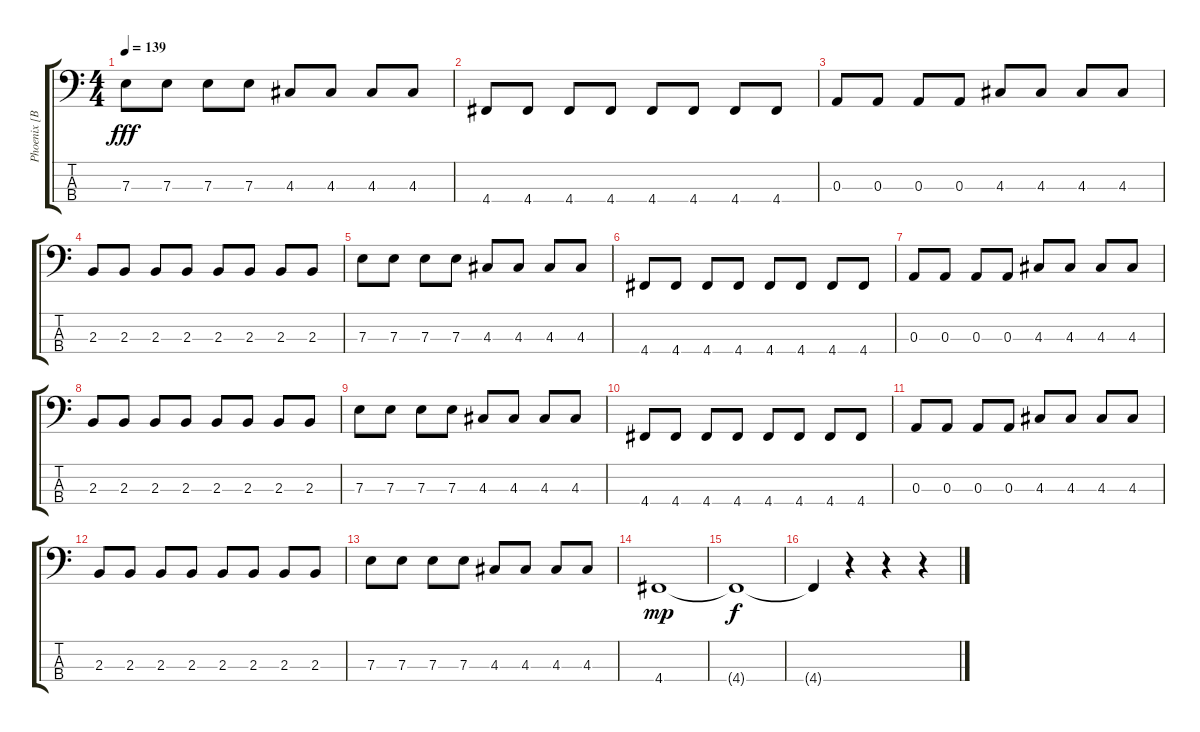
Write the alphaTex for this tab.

\track ("Phoenix [Bass]" "Phoenix [B") {instrument electricbassfinger}
\staff {score tabs}
\tuning (G2 D2 A1 D1) {hide}
\ts (4 4)
\tempo 139
\clef f4
\ks c
7.3.8{dy fff} 7.3.8 7.3.8 7.3.8 4.3.8 4.3.8 4.3.8 4.3.8 |
4.4.8 4.4.8 4.4.8 4.4.8 4.4.8 4.4.8 4.4.8 4.4.8 |
0.3.8 0.3.8 0.3.8 0.3.8 4.3.8 4.3.8 4.3.8 4.3.8 |
2.3.8 2.3.8 2.3.8 2.3.8 2.3.8 2.3.8 2.3.8 2.3.8 |
7.3.8 7.3.8 7.3.8 7.3.8 4.3.8 4.3.8 4.3.8 4.3.8 |
4.4.8 4.4.8 4.4.8 4.4.8 4.4.8 4.4.8 4.4.8 4.4.8 |
0.3.8 0.3.8 0.3.8 0.3.8 4.3.8 4.3.8 4.3.8 4.3.8 |
2.3.8 2.3.8 2.3.8 2.3.8 2.3.8 2.3.8 2.3.8 2.3.8 |
7.3.8 7.3.8 7.3.8 7.3.8 4.3.8 4.3.8 4.3.8 4.3.8 |
4.4.8 4.4.8 4.4.8 4.4.8 4.4.8 4.4.8 4.4.8 4.4.8 |
0.3.8 0.3.8 0.3.8 0.3.8 4.3.8 4.3.8 4.3.8 4.3.8 |
2.3.8 2.3.8 2.3.8 2.3.8 2.3.8 2.3.8 2.3.8 2.3.8 |
7.3.8 7.3.8 7.3.8 7.3.8 4.3.8 4.3.8 4.3.8 4.3.8 |
4.4.1{dy mp} |
4.4{t}.1{dy f} |
4.4{t}.4 r.4 r.4 r.4
